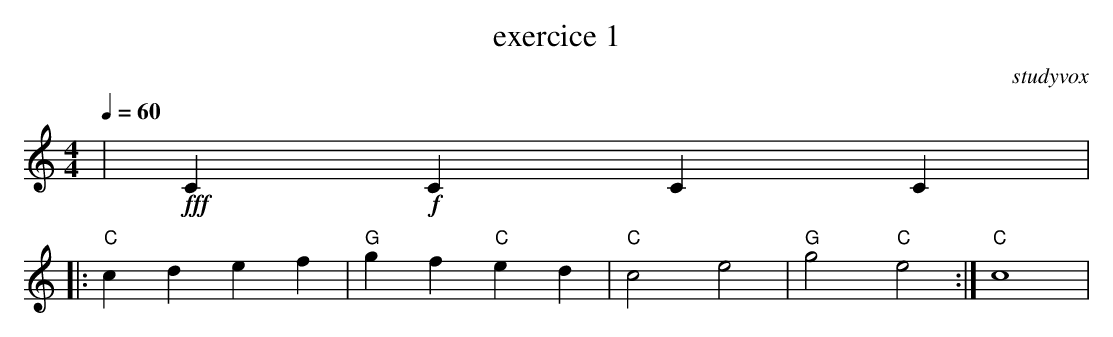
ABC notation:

X:1
O:studyvox
T:exercice 1
M:4/4
L:1/4
Q:1/4=60
K:C
V:1
| !fff! C !f! C C C |
|: "C" cdef | "G" gf "C" ed | "C" c2 e2 | "G" g2 "C" e2 :| "C" c4 |
